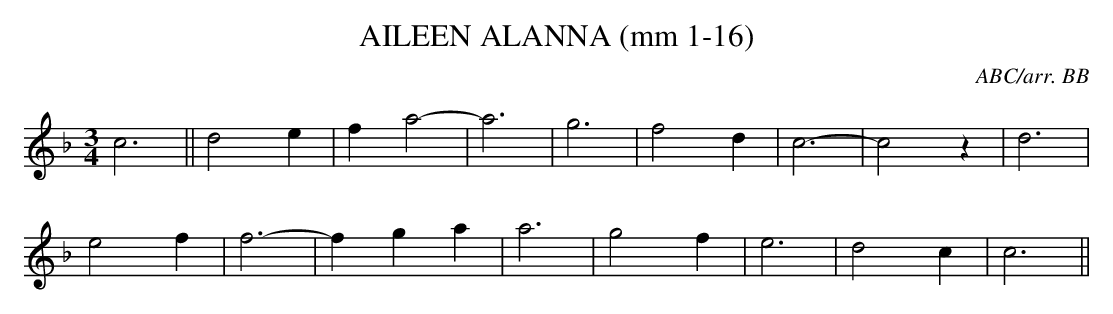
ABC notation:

X:1
T:AILEEN ALANNA (mm 1-16)
C:ABC/arr. BB
L:1/8
M:3/4
K:F
c6||d4e2|f2a4-|a6|g6|f4d2|c6-|c4z2|d6|
e4f2|f6-|f2g2a2|a6|g4f2|e6|d4c2|c6||
